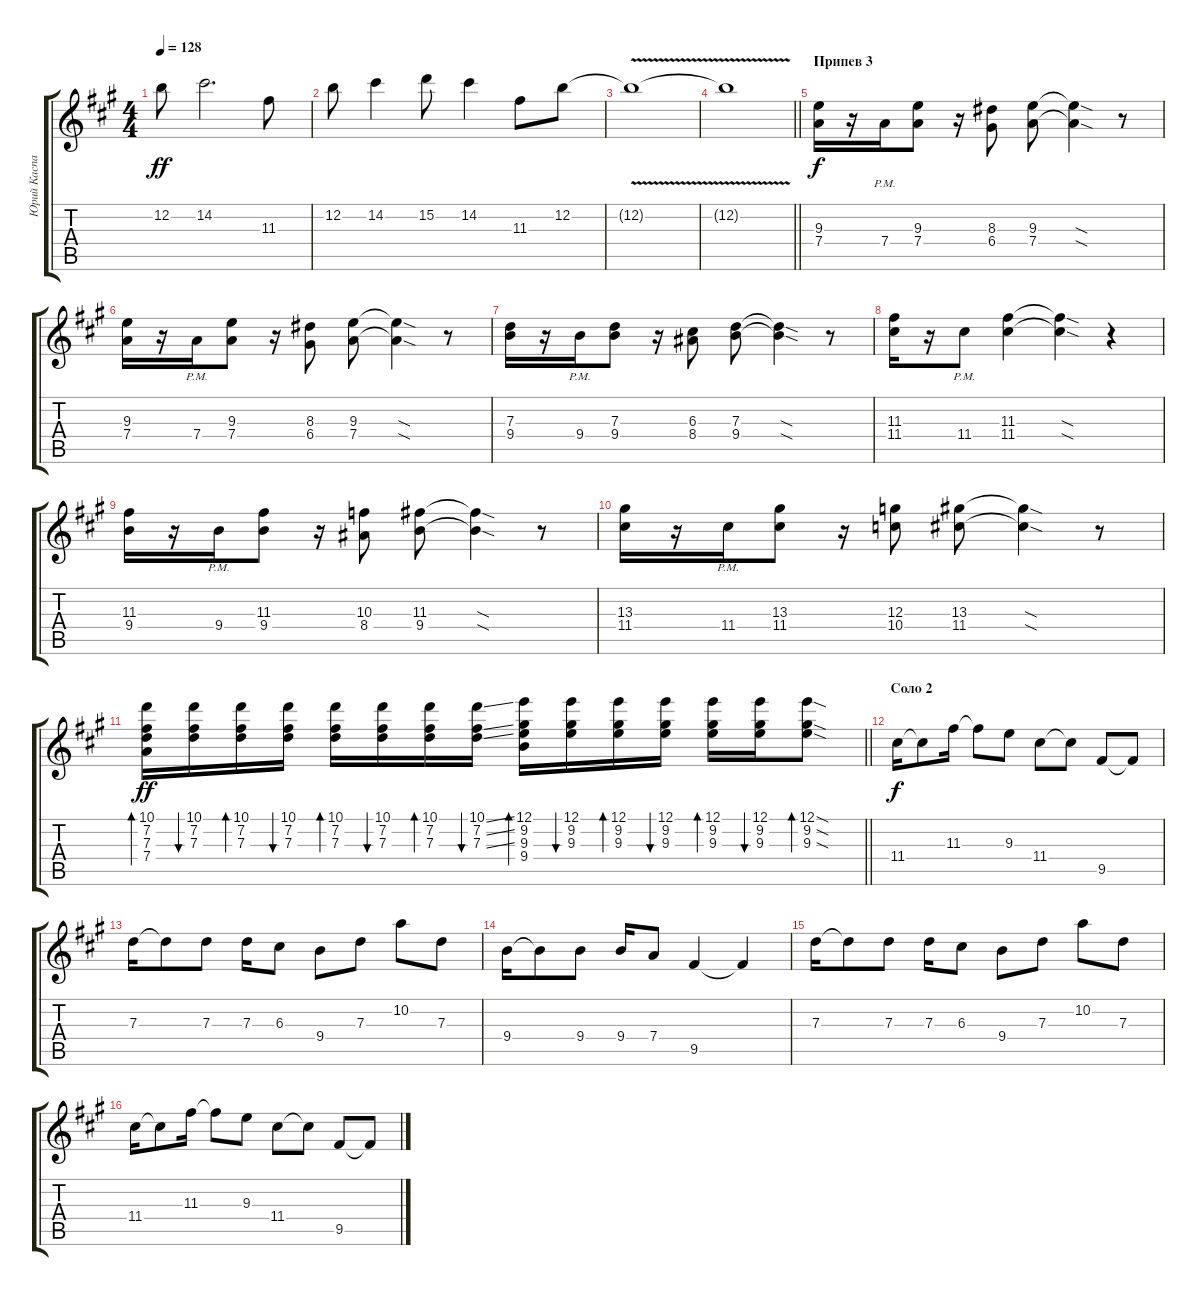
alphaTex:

\track ("Юрий Каспарян" "Юрий Каспа") {instrument electricguitarjazz}
\staff {score tabs}
\tuning (E4 B3 G3 D3 A2 E2) {hide}
\ts (4 4)
\tempo 128
\clef g2
\ks f#minor
12.2.8{dy ff} 14.2.2{d} 11.3.8 |
12.2.8 14.2.4 15.2.8 14.2.4 11.3.8 12.2.8 |
12.2{v t}.1 |
\barLineRight lightlight
12.2{v t}.1 |
\section ("" "Припев 3")
(9.3 7.4).16{dy f} r.16 7.4{pm}.16 (9.3 7.4).8 r.16 (8.3 6.4).8 (9.3 7.4).8 (9.3{sod t} 7.4{sod t}).4 r.8 |
(9.3 7.4).16 r.16 7.4{pm}.16 (9.3 7.4).8 r.16 (8.3 6.4).8 (9.3 7.4).8 (9.3{sod t} 7.4{sod t}).4 r.8 |
(7.3 9.4).16 r.16 9.4{pm}.16 (7.3 9.4).8 r.16 (6.3 8.4).8 (7.3 9.4).8 (7.3{sod t} 9.4{sod t}).4 r.8 |
(11.3 11.4).16 r.16 11.4{pm}.8 (11.3 11.4).4 (11.3{sod t} 11.4{sod t}).4 r.4 |
(11.3 9.4).16 r.16 9.4{pm}.16 (11.3 9.4).8 r.16 (10.3 8.4).8 (11.3 9.4).8 (11.3{sod t} 9.4{sod t}).4 r.8 |
(13.3 11.4).16 r.16 11.4{pm}.16 (13.3 11.4).8 r.16 (12.3 10.4).8 (13.3 11.4).8 (13.3{sod t} 11.4{sod t}).4 r.8 |
\barLineRight lightlight
(10.1 7.2 7.3 7.4).16{bd 30 dy ff} (10.1 7.2 7.3).16{bu 30} (10.1 7.2 7.3).16{bd 30} (10.1 7.2 7.3).16{bu 30} (10.1 7.2 7.3).16{bd 30} (10.1 7.2 7.3).16{bu 30} (10.1 7.2 7.3).16{bd 30} (10.1{ss} 7.2{ss} 7.3{ss}).16{bu 30} (12.1 9.2 9.3 9.4).16{bd 30} (12.1 9.2 9.3).16{bu 30} (12.1 9.2 9.3).16{bd 30} (12.1 9.2 9.3).16{bu 30} (12.1 9.2 9.3).16{bd 30} (12.1 9.2 9.3).16{bu 30} (12.1{sod} 9.2{sod} 9.3{sod}).8{bd 60} |
\section ("" "Соло 2")
11.4.16{dy f instrument electricguitarjazz} 11.4{t}.8 11.3.16 11.3{t}.8 9.3.8 11.4.8 11.4{t}.8 9.5.8 9.5{t}.8 |
7.3.16 7.3{t}.8 7.3.8 7.3.16 6.3.8 9.4.8 7.3.8 10.2.8 7.3.8 |
9.4.16 9.4{t}.8 9.4.8 9.4.16 7.4.8 9.5.4 9.5{t}.4 |
7.3.16 7.3{t}.8 7.3.8 7.3.16 6.3.8 9.4.8 7.3.8 10.2.8 7.3.8 |
11.4.16 11.4{t}.8 11.3.16 11.3{t}.8 9.3.8 11.4.8 11.4{t}.8 9.5.8 9.5{t}.8
